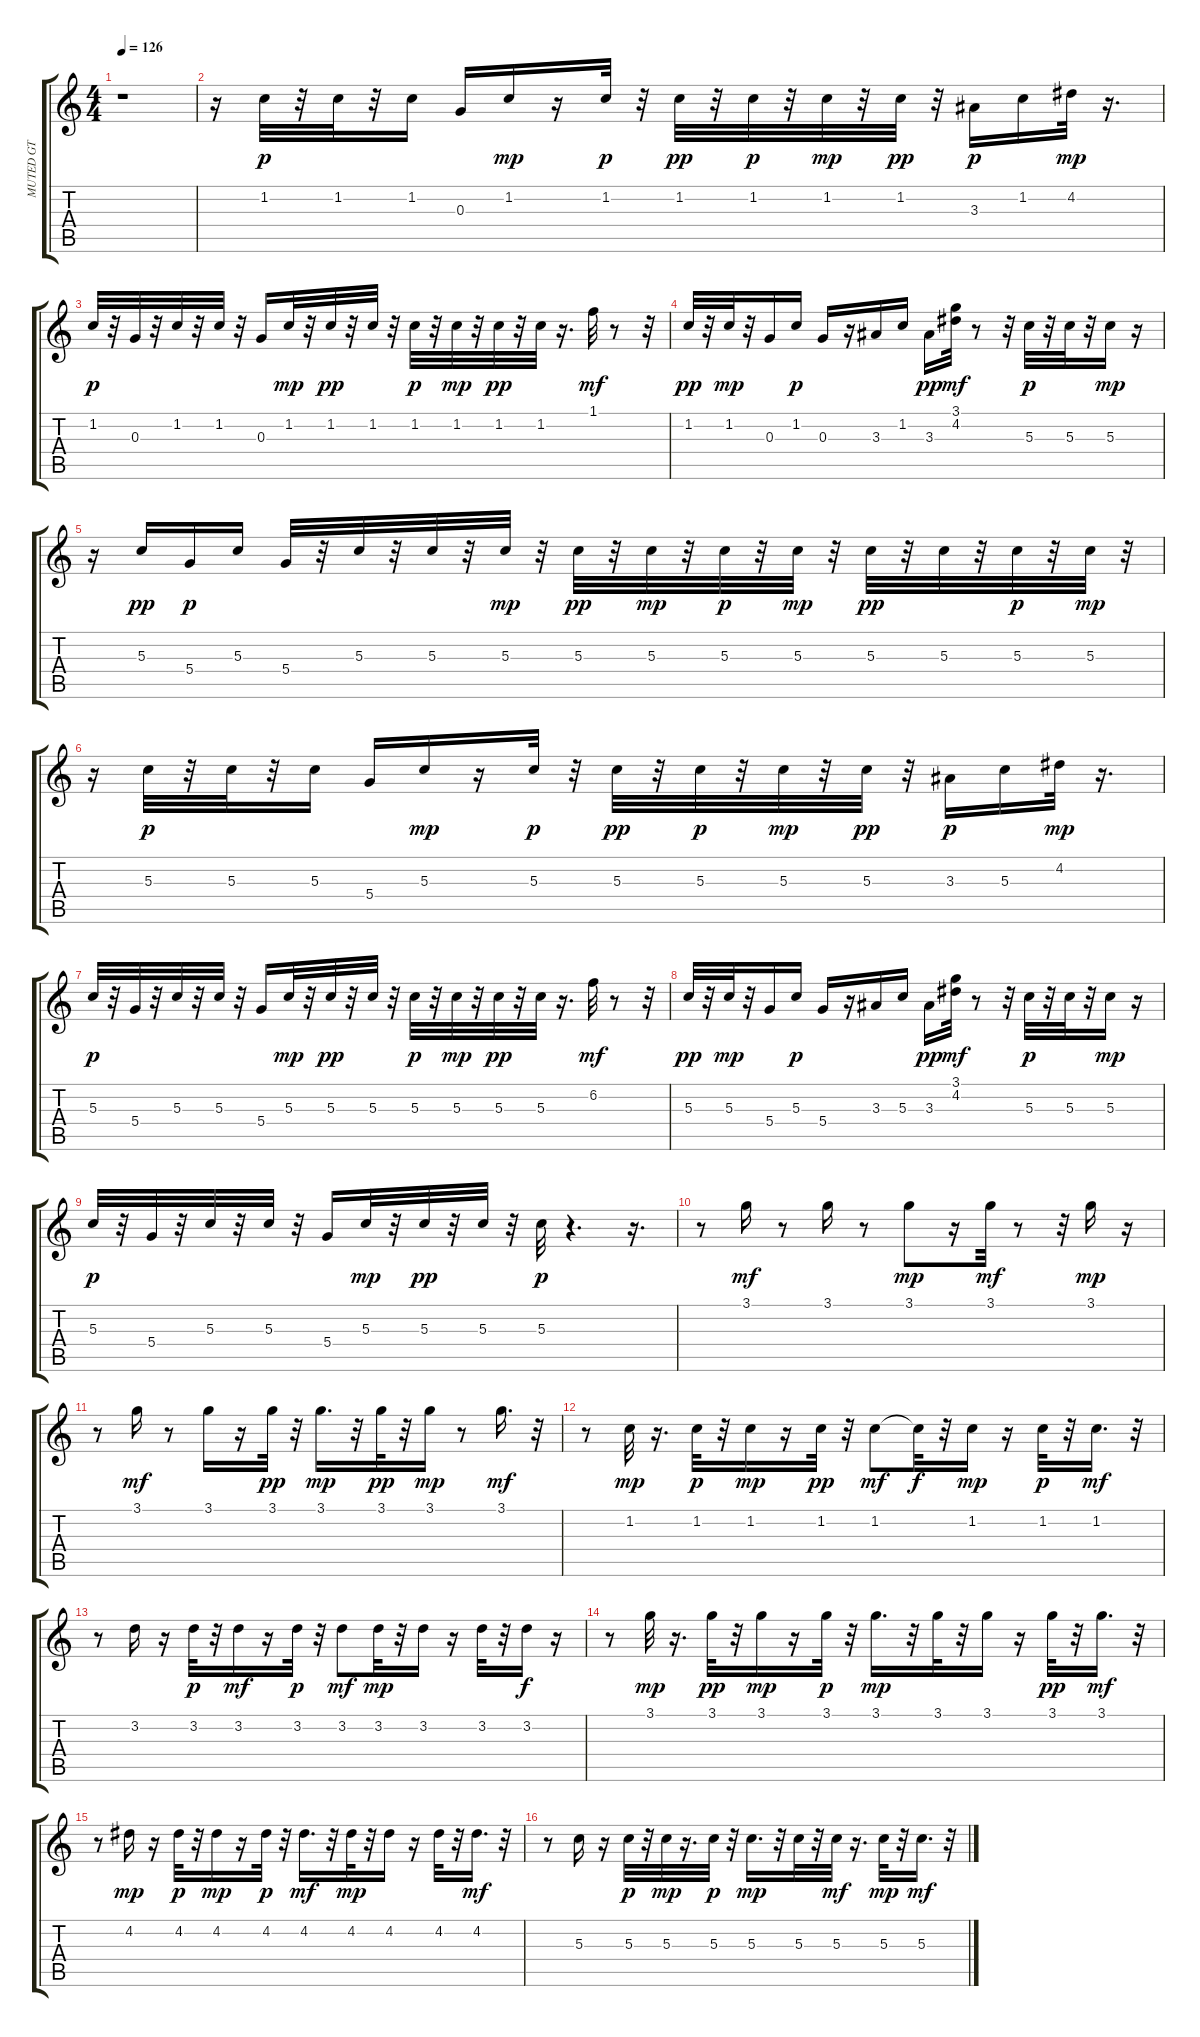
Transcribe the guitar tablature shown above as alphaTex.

\track ("MUTED GT" "MUTED GT") {instrument electricguitarmuted}
\staff {score tabs}
\tuning (E4 B3 G3 D3 A2 E2) {hide}
\ts (4 4)
\tempo 126
\clef g2
\ks c
r.1{dy p instrument electricguitarmuted} |
r.16 1.2.32 r.32 1.2.32 r.32 1.2.16 0.3.16 1.2.16{dy mp} r.16 1.2.32{dy p} r.32 1.2.32{dy pp} r.32 1.2.32{dy p} r.32 1.2.32{dy mp} r.32 1.2.32{dy pp} r.32 3.3.16{dy p} 1.2.16 4.2.32{dy mp} r.16{d} |
1.2.32{dy p} r.32 0.3.32 r.32 1.2.32 r.32 1.2.32 r.32 0.3.16 1.2.32{dy mp} r.32 1.2.32{dy pp} r.32 1.2.32 r.32 1.2.32{dy p} r.32 1.2.32{dy mp} r.32 1.2.32{dy pp} r.32 1.2.32 r.16{d} 1.1.32{dy mf} r.8 r.32 |
1.2.32{dy pp} r.32 1.2.32{dy mp} r.32 0.3.16 1.2.16{dy p} 0.3.16 r.16 3.3.16 1.2.16 3.3.16{dy pp} (3.1 4.2).32{dy mf} r.8 r.32 5.3.32{dy p} r.32 5.3.32 r.32 5.3.16{dy mp} r.16 |
r.16 5.3.16{dy pp} 5.4.16{dy p} 5.3.16 5.4.32 r.32 5.3.32 r.32 5.3.32 r.32 5.3.32{dy mp} r.32 5.3.32{dy pp} r.32 5.3.32{dy mp} r.32 5.3.32{dy p} r.32 5.3.32{dy mp} r.32 5.3.32{dy pp} r.32 5.3.32 r.32 5.3.32{dy p} r.32 5.3.32{dy mp} r.32 |
r.16 5.3.32{dy p} r.32 5.3.32 r.32 5.3.16 5.4.16 5.3.16{dy mp} r.16 5.3.32{dy p} r.32 5.3.32{dy pp} r.32 5.3.32{dy p} r.32 5.3.32{dy mp} r.32 5.3.32{dy pp} r.32 3.3.16{dy p} 5.3.16 4.2.32{dy mp} r.16{d} |
5.3.32{dy p} r.32 5.4.32 r.32 5.3.32 r.32 5.3.32 r.32 5.4.16 5.3.32{dy mp} r.32 5.3.32{dy pp} r.32 5.3.32 r.32 5.3.32{dy p} r.32 5.3.32{dy mp} r.32 5.3.32{dy pp} r.32 5.3.32 r.16{d} 6.2.32{dy mf} r.8 r.32 |
5.3.32{dy pp} r.32 5.3.32{dy mp} r.32 5.4.16 5.3.16{dy p} 5.4.16 r.16 3.3.16 5.3.16 3.3.16{dy pp} (3.1 4.2).32{dy mf} r.8 r.32 5.3.32{dy p} r.32 5.3.32 r.32 5.3.16{dy mp} r.16 |
5.3.32{dy p} r.32 5.4.32 r.32 5.3.32 r.32 5.3.32 r.32 5.4.16 5.3.32{dy mp} r.32 5.3.32{dy pp} r.32 5.3.32 r.32 5.3.32{dy p} r.4{d} r.16{d} |
r.8 3.1.16{dy mf} r.8 3.1.16 r.8 3.1.8{dy mp} r.16 3.1.32{dy mf} r.8 r.32 3.1.16{dy mp} r.16 |
r.8 3.1.16{dy mf} r.8 3.1.16 r.16 3.1.32{dy pp} r.32 3.1.16{d dy mp} r.32 3.1.32{dy pp} r.32 3.1.16{dy mp} r.8 3.1.16{d dy mf} r.32 |
r.8 1.2.32{dy mp} r.16{d} 1.2.32{dy p} r.32 1.2.16{dy mp} r.16 1.2.32{dy pp} r.32 1.2.8{dy mf} 1.2{t}.32{dy f} r.32 1.2.16{dy mp} r.16 1.2.32{dy p} r.32 1.2.16{d dy mf} r.32 |
r.8 3.2.16 r.16 3.2.32{dy p} r.32 3.2.16{dy mf} r.16 3.2.32{dy p} r.32 3.2.8{dy mf} 3.2.32{dy mp} r.32 3.2.16 r.16 3.2.32 r.32 3.2.16{dy f} r.16 |
r.8 3.1.32{dy mp} r.16{d} 3.1.32{dy pp} r.32 3.1.16{dy mp} r.16 3.1.32{dy p} r.32 3.1.16{d dy mp} r.32 3.1.32 r.32 3.1.16 r.16 3.1.32{dy pp} r.32 3.1.16{d dy mf} r.32 |
r.8 4.2.16{dy mp} r.16 4.2.32{dy p} r.32 4.2.16{dy mp} r.16 4.2.32{dy p} r.32 4.2.16{d dy mf} r.32 4.2.32{dy mp} r.32 4.2.16 r.16 4.2.32 r.32 4.2.16{d dy mf} r.32 |
r.8 5.3.16 r.16 5.3.32{dy p} r.32 5.3.32{dy mp} r.16{d} 5.3.32{dy p} r.32 5.3.16{d dy mp} r.32 5.3.32 r.32 5.3.32{dy mf} r.16{d} 5.3.32{dy mp} r.32 5.3.16{d dy mf} r.32
